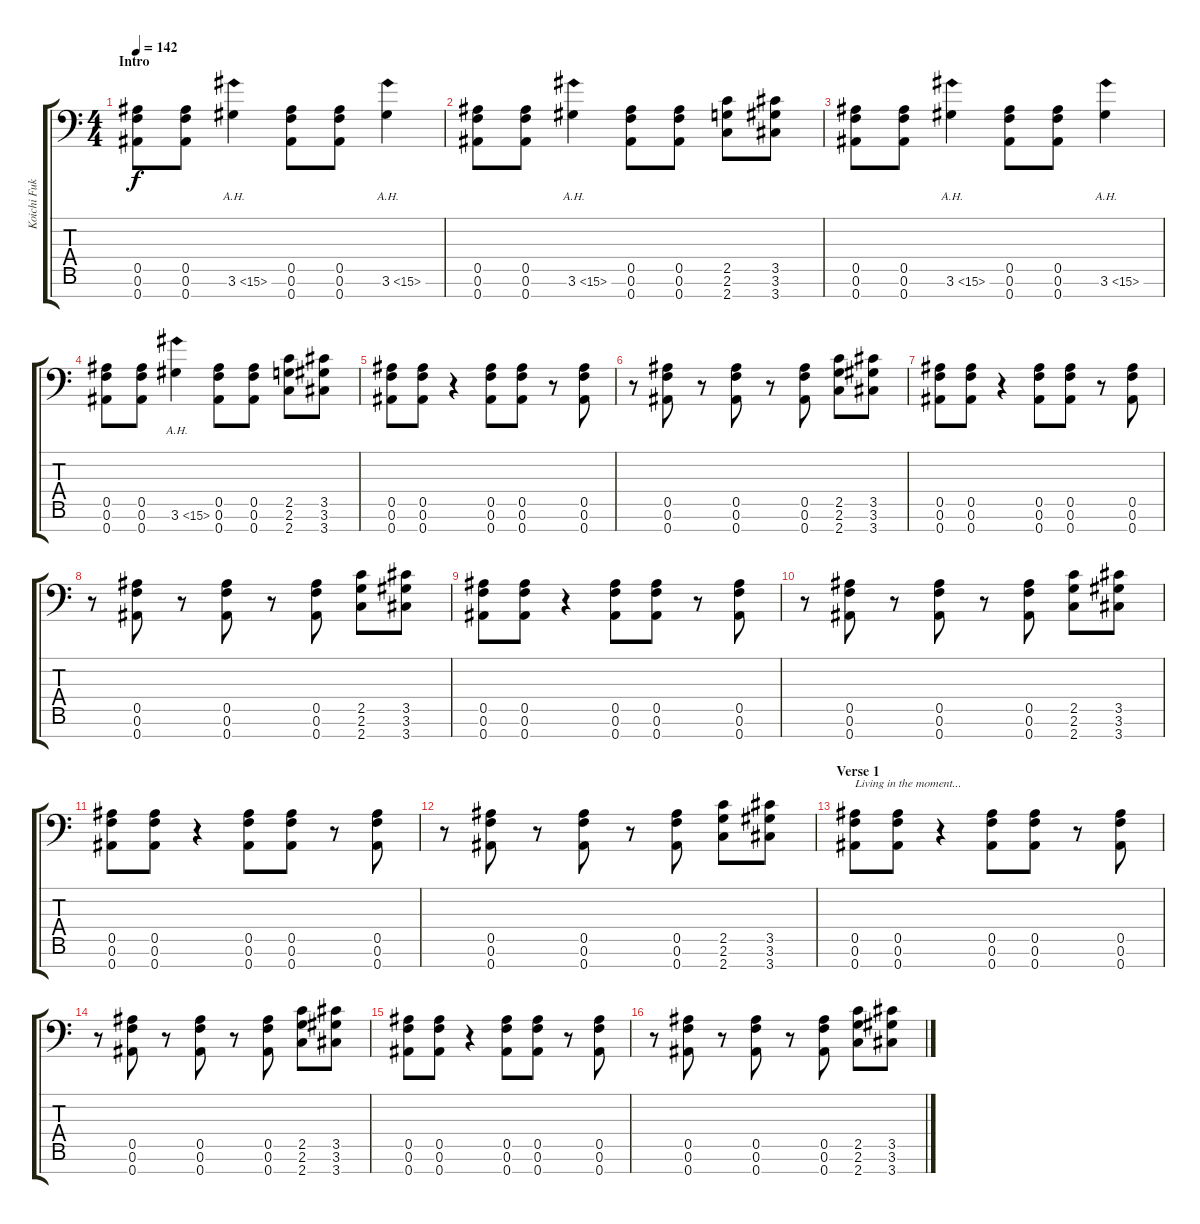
\track ("Koichi Fukuda" "Koichi Fuk") {instrument overdrivenguitar}
\staff {score tabs}
\tuning (F4 C4 Ab3 Eb3 Bb2 F2 Bb1) {hide}
\ts (4 4)
\section ("" "Intro")
\tempo 142
\clef f4
\ks c
(0.5 0.6 0.7).8{dy f instrument overdrivenguitar} (0.5 0.6 0.7).8 3.6{ah 12}.4 (0.5 0.6 0.7).8 (0.5 0.6 0.7).8 3.6{ah 12}.4 |
(0.5 0.6 0.7).8 (0.5 0.6 0.7).8 3.6{ah 12}.4 (0.5 0.6 0.7).8 (0.5 0.6 0.7).8 (2.5 2.6 2.7).8 (3.5 3.6 3.7).8 |
(0.5 0.6 0.7).8 (0.5 0.6 0.7).8 3.6{ah 12}.4 (0.5 0.6 0.7).8 (0.5 0.6 0.7).8 3.6{ah 12}.4 |
(0.5 0.6 0.7).8 (0.5 0.6 0.7).8 3.6{ah 12}.4 (0.5 0.6 0.7).8 (0.5 0.6 0.7).8 (2.5 2.6 2.7).8 (3.5 3.6 3.7).8 |
(0.5 0.6 0.7).8 (0.5 0.6 0.7).8 r.4 (0.5 0.6 0.7).8 (0.5 0.6 0.7).8 r.8 (0.5 0.6 0.7).8 |
r.8 (0.5 0.6 0.7).8 r.8 (0.5 0.6 0.7).8 r.8 (0.5 0.6 0.7).8 (2.5 2.6 2.7).8 (3.5 3.6 3.7).8 |
(0.5 0.6 0.7).8 (0.5 0.6 0.7).8 r.4 (0.5 0.6 0.7).8 (0.5 0.6 0.7).8 r.8 (0.5 0.6 0.7).8 |
r.8 (0.5 0.6 0.7).8 r.8 (0.5 0.6 0.7).8 r.8 (0.5 0.6 0.7).8 (2.5 2.6 2.7).8 (3.5 3.6 3.7).8 |
(0.5 0.6 0.7).8 (0.5 0.6 0.7).8 r.4 (0.5 0.6 0.7).8 (0.5 0.6 0.7).8 r.8 (0.5 0.6 0.7).8 |
r.8 (0.5 0.6 0.7).8 r.8 (0.5 0.6 0.7).8 r.8 (0.5 0.6 0.7).8 (2.5 2.6 2.7).8 (3.5 3.6 3.7).8 |
(0.5 0.6 0.7).8 (0.5 0.6 0.7).8 r.4 (0.5 0.6 0.7).8 (0.5 0.6 0.7).8 r.8 (0.5 0.6 0.7).8 |
r.8 (0.5 0.6 0.7).8 r.8 (0.5 0.6 0.7).8 r.8 (0.5 0.6 0.7).8 (2.5 2.6 2.7).8 (3.5 3.6 3.7).8 |
\section ("" "Verse 1")
(0.5 0.6 0.7).8{txt "Living in the moment..."} (0.5 0.6 0.7).8 r.4 (0.5 0.6 0.7).8 (0.5 0.6 0.7).8 r.8 (0.5 0.6 0.7).8 |
r.8 (0.5 0.6 0.7).8 r.8 (0.5 0.6 0.7).8 r.8 (0.5 0.6 0.7).8 (2.5 2.6 2.7).8 (3.5 3.6 3.7).8 |
(0.5 0.6 0.7).8 (0.5 0.6 0.7).8 r.4 (0.5 0.6 0.7).8 (0.5 0.6 0.7).8 r.8 (0.5 0.6 0.7).8 |
r.8 (0.5 0.6 0.7).8 r.8 (0.5 0.6 0.7).8 r.8 (0.5 0.6 0.7).8 (2.5 2.6 2.7).8 (3.5 3.6 3.7).8
